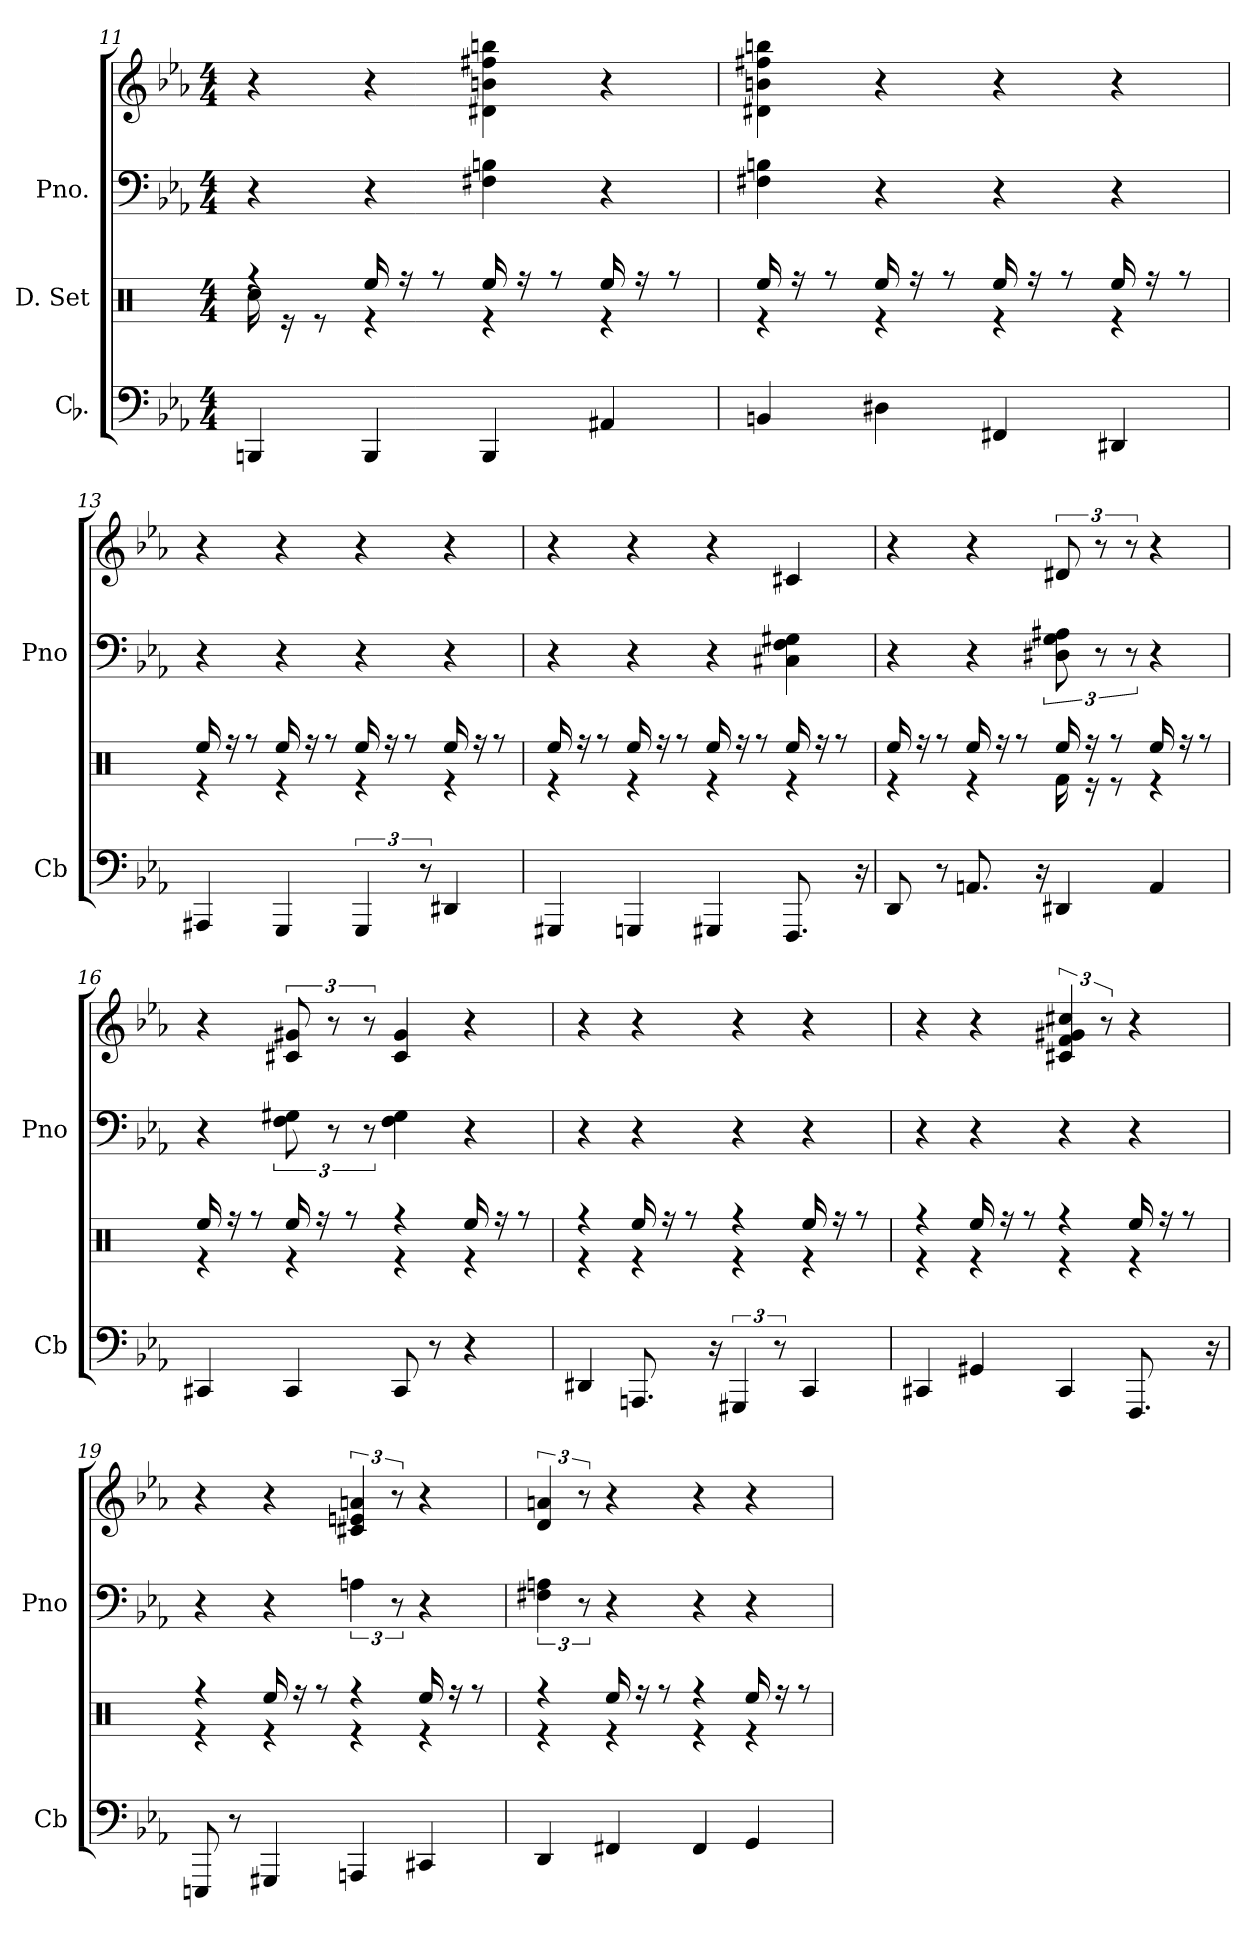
**kern	**kern	**kern	**kern
*part3	*part2	*part1	*part1
*staff4	*staff3	*staff2	*staff1
*I"Cb.	*I"D. Set	*I"Pno.	*
*I'Cb	*	*I'Pno	*
*clefF4	*clefX	*clefF4	*clefG2
*k[b-e-a-]	*k[]	*k[b-e-a-]	*k[b-e-a-]
*M4/4	*M4/4	*M4/4	*M4/4
=11	=11	=11	=11
*	*^	*	*
4BBBn	16Rcc\	4rff	4r	4r
.	16re	.	.	.
.	8re	.	.	.
4BBB	4re	16Ree/	4r	4r
.	.	16rff	.	.
.	.	8rff	.	.
4BBB	4re	16Ree/	4F#X 4Bn	4d#X 4bn 4ff#X 4bbn
.	.	16rff	.	.
.	.	8rff	.	.
4AA#X	4re	16Ree/	4r	4r
.	.	16rff	.	.
.	.	8rff	.	.
=12	=12	=12	=12	=12
4BBn	4re	16Ree/	4F#X 4Bn	4d#X 4bn 4ff#X 4bbn
.	.	16rff	.	.
.	.	8rff	.	.
4D#X	4re	16Ree/	4r	4r
.	.	16rff	.	.
.	.	8rff	.	.
4FF#X	4re	16Ree/	4r	4r
.	.	16rff	.	.
.	.	8rff	.	.
4DD#X	4re	16Ree/	4r	4r
.	.	16rff	.	.
.	.	8rff	.	.
=13	=13	=13	=13	=13
4AAA#X	4re	16Ree/	4r	4r
.	.	16rff	.	.
.	.	8rff	.	.
4GGG	4re	16Ree/	4r	4r
.	.	16rff	.	.
.	.	8rff	.	.
6GGG	4re	16Ree/	4r	4r
.	.	16rff	.	.
.	.	8rff	.	.
12r	.	.	.	.
4DD#X	4re	16Ree/	4r	4r
.	.	16rff	.	.
.	.	8rff	.	.
=14	=14	=14	=14	=14
4GGG#X	4re	16Ree/	4r	4r
.	.	16rff	.	.
.	.	8rff	.	.
4GGGn	4re	16Ree/	4r	4r
.	.	16rff	.	.
.	.	8rff	.	.
4GGG#X	4re	16Ree/	4r	4r
.	.	16rff	.	.
.	.	8rff	.	.
8.FFF	4re	16Ree/	4C#X 4F 4G#X	4c#X
.	.	16rff	.	.
.	.	8rff	.	.
16r	.	.	.	.
=15	=15	=15	=15	=15
8DD	4re	16Ree/	4r	4r
.	.	16rff	.	.
8r	.	8rff	.	.
8.AAn	4re	16Ree/	4r	4r
.	.	16rff	.	.
.	.	8rff	.	.
16r	.	.	.	.
4DD#X	16Rf\	16Ree/	12D#X 12G 12A#X	12d#X
.	16re	16rff	.	.
.	.	.	12r	12r
.	8re	8rff	.	.
.	.	.	12r	12r
4AA	4re	16Ree/	4r	4r
.	.	16rff	.	.
.	.	8rff	.	.
=16	=16	=16	=16	=16
4CC#X	4re	16Ree/	4r	4r
.	.	16rff	.	.
.	.	8rff	.	.
4CC#	4re	16Ree/	12F 12G#X	12c#X 12g#X
.	.	16rff	.	.
.	.	.	12r	12r
.	.	8rff	.	.
.	.	.	12r	12r
8CC#	4re	4rff	4F 4G#	4c# 4g#
8r	.	.	.	.
4r	4re	16Ree/	4r	4r
.	.	16rff	.	.
.	.	8rff	.	.
=17	=17	=17	=17	=17
4DD#X	4re	4rff	4r	4r
8.AAAn	4re	16Ree/	4r	4r
.	.	16rff	.	.
.	.	8rff	.	.
16r	.	.	.	.
6GGG#X	4re	4rff	4r	4r
12r	.	.	.	.
4CC	4re	16Ree/	4r	4r
.	.	16rff	.	.
.	.	8rff	.	.
=18	=18	=18	=18	=18
4CC#X	4re	4rff	4r	4r
4GG#X	4re	16Ree/	4r	4r
.	.	16rff	.	.
.	.	8rff	.	.
4CC#	4re	4rff	4r	6c#X 6f 6g#X 6cc#X
.	.	.	.	12r
8.FFF	4re	16Ree/	4r	4r
.	.	16rff	.	.
.	.	8rff	.	.
16r	.	.	.	.
=19	=19	=19	=19	=19
8EEEn	4re	4rff	4r	4r
8r	.	.	.	.
4GGG#X	4re	16Ree/	4r	4r
.	.	16rff	.	.
.	.	8rff	.	.
4AAAn	4re	4rff	6An	6c#X 6en 6an
.	.	.	12r	12r
4CC#X	4re	16Ree/	4r	4r
.	.	16rff	.	.
.	.	8rff	.	.
=20	=20	=20	=20	=20
4DD	4re	4rff	6F#X 6An	6d 6an
.	.	.	12r	12r
4FF#X	4re	16Ree/	4r	4r
.	.	16rff	.	.
.	.	8rff	.	.
4FF#	4re	4rff	4r	4r
4GG	4re	16Ree/	4r	4r
.	.	16rff	.	.
.	.	8rff	.	.
*	*v	*v	*	*
=	=	=	=
*-	*-	*-	*-
